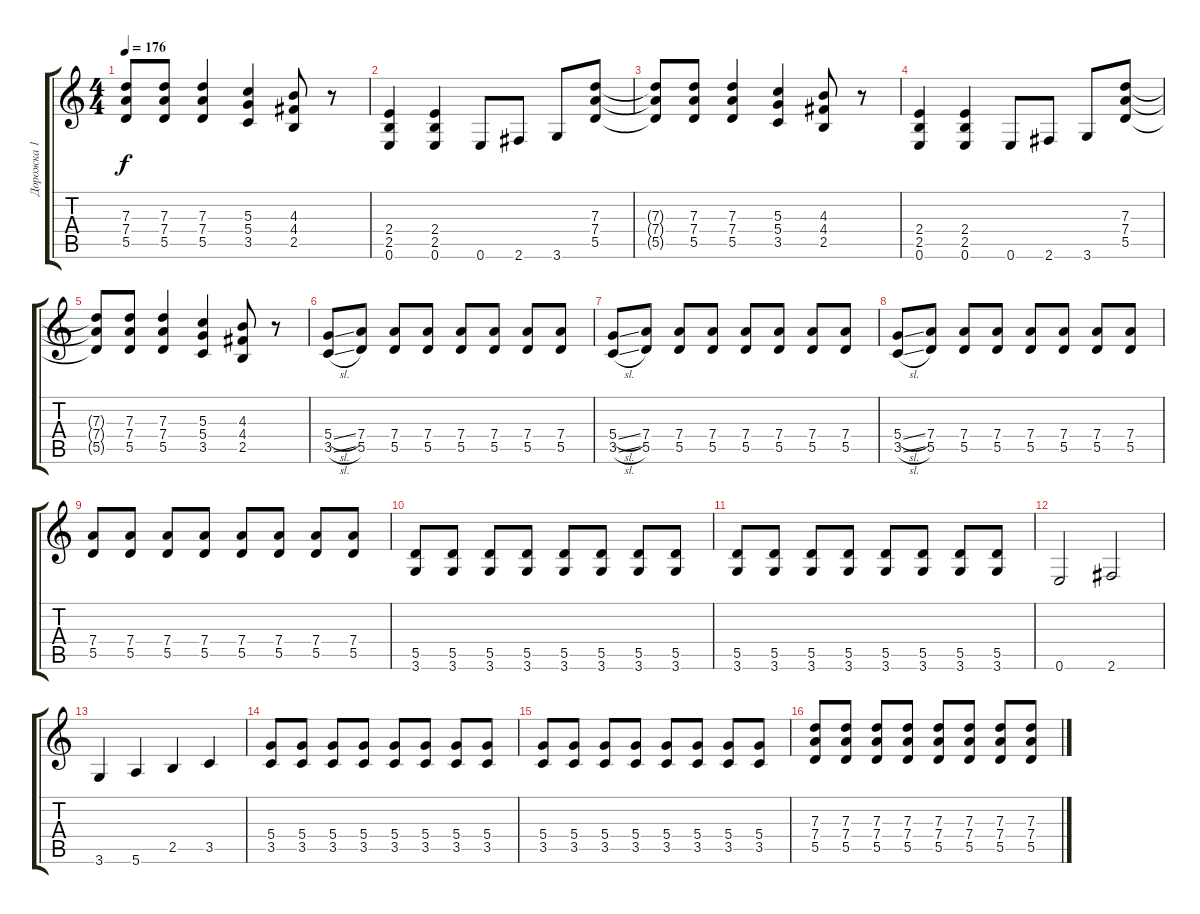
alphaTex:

\track ("Дорожка 1" "Дорожка 1") {instrument overdrivenguitar}
\staff {score tabs}
\tuning (E4 B3 G3 D3 A2 E2) {hide}
\ts (4 4)
\tempo 176
\clef g2
\ks c
(7.3{t} 7.4{t} 5.5{t}).8{dy f} (7.3 7.4 5.5).8 (7.3 7.4 5.5).4 (5.3 5.4 3.5).4 (4.3 4.4 2.5).8 r.8 |
(2.4 2.5 0.6).4 (2.4 2.5 0.6).4 0.6.8 2.6.8 3.6.8 (7.3 7.4 5.5).8 |
(7.3{t} 7.4{t} 5.5{t}).8 (7.3 7.4 5.5).8 (7.3 7.4 5.5).4 (5.3 5.4 3.5).4 (4.3 4.4 2.5).8 r.8 |
(2.4 2.5 0.6).4 (2.4 2.5 0.6).4 0.6.8 2.6.8 3.6.8 (7.3 7.4 5.5).8 |
(7.3{t} 7.4{t} 5.5{t}).8 (7.3 7.4 5.5).8 (7.3 7.4 5.5).4 (5.3 5.4 3.5).4 (4.3 4.4 2.5).8 r.8 |
(5.4{sl} 3.5{sl}).8 (7.4 5.5).8 (7.4 5.5).8 (7.4 5.5).8 (7.4 5.5).8 (7.4 5.5).8 (7.4 5.5).8 (7.4 5.5).8 |
(5.4{sl} 3.5{sl}).8 (7.4 5.5).8 (7.4 5.5).8 (7.4 5.5).8 (7.4 5.5).8 (7.4 5.5).8 (7.4 5.5).8 (7.4 5.5).8 |
(5.4{sl} 3.5{sl}).8 (7.4 5.5).8 (7.4 5.5).8 (7.4 5.5).8 (7.4 5.5).8 (7.4 5.5).8 (7.4 5.5).8 (7.4 5.5).8 |
(7.4 5.5).8 (7.4 5.5).8 (7.4 5.5).8 (7.4 5.5).8 (7.4 5.5).8 (7.4 5.5).8 (7.4 5.5).8 (7.4 5.5).8 |
(5.5 3.6).8 (5.5 3.6).8 (5.5 3.6).8 (5.5 3.6).8 (5.5 3.6).8 (5.5 3.6).8 (5.5 3.6).8 (5.5 3.6).8 |
(5.5 3.6).8 (5.5 3.6).8 (5.5 3.6).8 (5.5 3.6).8 (5.5 3.6).8 (5.5 3.6).8 (5.5 3.6).8 (5.5 3.6).8 |
0.6.2 2.6.2 |
3.6.4 5.6.4 2.5.4 3.5.4 |
(5.4 3.5).8 (5.4 3.5).8 (5.4 3.5).8 (5.4 3.5).8 (5.4 3.5).8 (5.4 3.5).8 (5.4 3.5).8 (5.4 3.5).8 |
(5.4 3.5).8 (5.4 3.5).8 (5.4 3.5).8 (5.4 3.5).8 (5.4 3.5).8 (5.4 3.5).8 (5.4 3.5).8 (5.4 3.5).8 |
(7.3 7.4 5.5).8 (7.3 7.4 5.5).8 (7.3 7.4 5.5).8 (7.3 7.4 5.5).8 (7.3 7.4 5.5).8 (7.3 7.4 5.5).8 (7.3 7.4 5.5).8 (7.3 7.4 5.5).8
